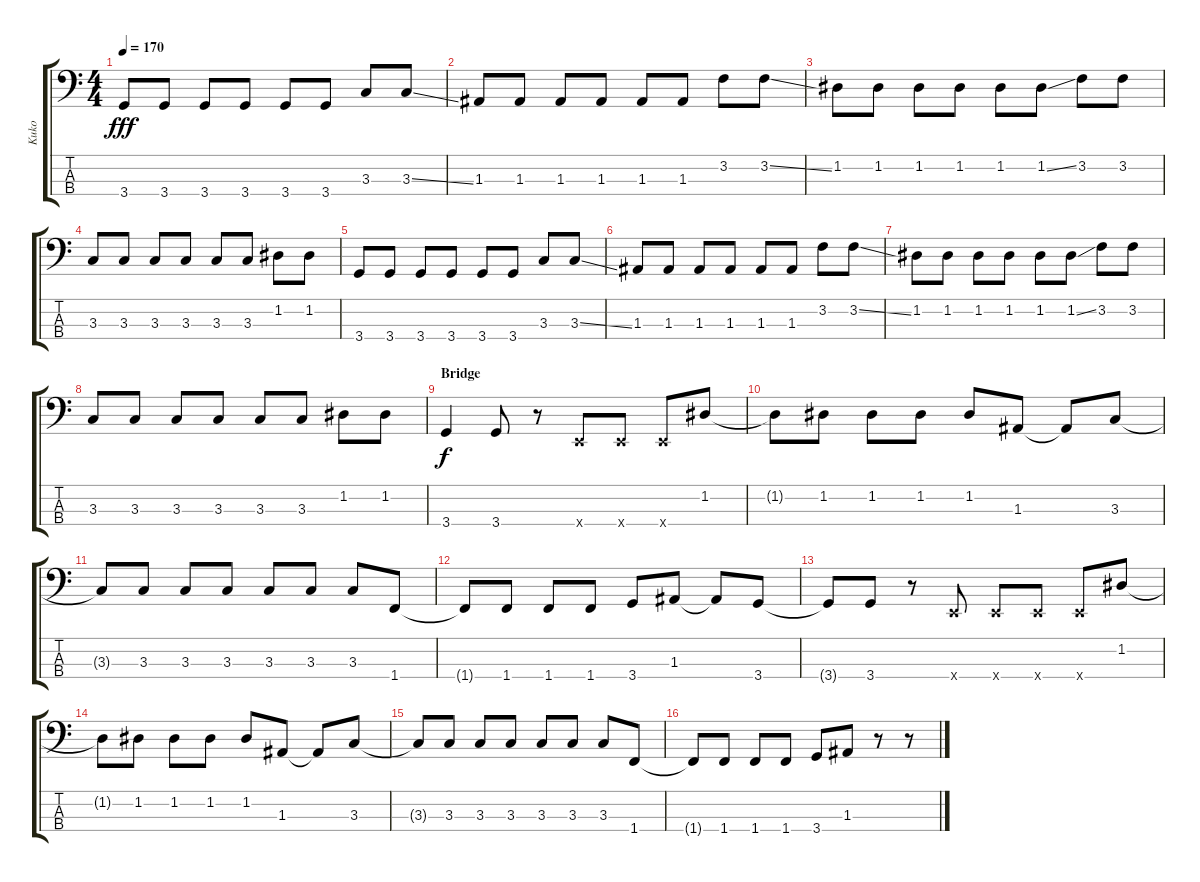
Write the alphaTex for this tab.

\track ("Kuko" "Kuko") {instrument electricbasspick}
\staff {score tabs}
\tuning (G2 D2 A1 E1) {hide}
\ts (4 4)
\tempo 170
\clef f4
\ks c
3.4.8{dy fff} 3.4.8 3.4.8 3.4.8 3.4.8 3.4.8 3.3.8 3.3{ss}.8 |
1.3.8 1.3.8 1.3.8 1.3.8 1.3.8 1.3.8 3.2.8 3.2{ss}.8 |
1.2.8 1.2.8 1.2.8 1.2.8 1.2.8 1.2{ss}.8 3.2.8 3.2.8 |
3.3.8 3.3.8 3.3.8 3.3.8 3.3.8 3.3.8 1.2.8 1.2.8 |
3.4.8 3.4.8 3.4.8 3.4.8 3.4.8 3.4.8 3.3.8 3.3{ss}.8 |
1.3.8 1.3.8 1.3.8 1.3.8 1.3.8 1.3.8 3.2.8 3.2{ss}.8 |
1.2.8 1.2.8 1.2.8 1.2.8 1.2.8 1.2{ss}.8 3.2.8 3.2.8 |
3.3.8 3.3.8 3.3.8 3.3.8 3.3.8 3.3.8 1.2.8 1.2.8 |
\section ("" "Bridge")
3.4.4{dy f} 3.4.8 r.8 0.4{x}.8 0.4{x}.8 0.4{x}.8 1.2.8 |
1.2{t}.8 1.2.8 1.2.8 1.2.8 1.2.8 1.3.8 1.3{t}.8 3.3.8 |
3.3{t}.8 3.3.8 3.3.8 3.3.8 3.3.8 3.3.8 3.3.8 1.4.8 |
1.4{t}.8 1.4.8 1.4.8 1.4.8 3.4.8 1.3.8 1.3{t}.8 3.4.8 |
3.4{t}.8 3.4.8 r.8 0.4{x}.8 0.4{x}.8 0.4{x}.8 0.4{x}.8 1.2.8 |
1.2{t}.8 1.2.8 1.2.8 1.2.8 1.2.8 1.3.8 1.3{t}.8 3.3.8 |
3.3{t}.8 3.3.8 3.3.8 3.3.8 3.3.8 3.3.8 3.3.8 1.4.8 |
1.4{t}.8 1.4.8 1.4.8 1.4.8 3.4.8 1.3.8 r.8 r.8
